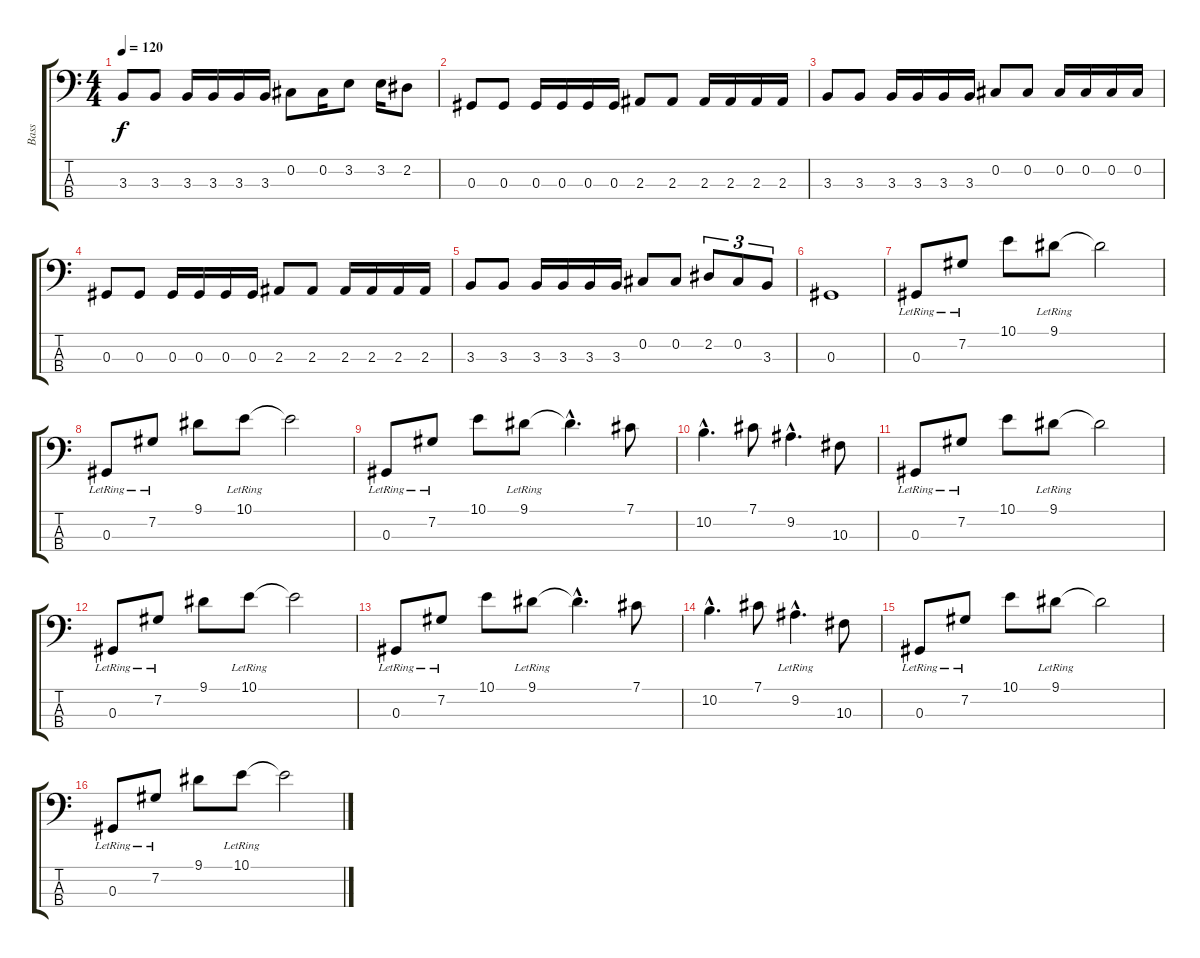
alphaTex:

\track ("Bass" "Bass") {instrument electricbassfinger}
\staff {score tabs}
\tuning (Gb2 Db2 Ab1 Eb1) {hide}
\ts (4 4)
\tempo 120
\clef f4
\ks c
3.3.8{dy f} 3.3.8 3.3.16 3.3.16 3.3.16 3.3.16 0.2.8 0.2.16 3.2.8 3.2.16 2.2.8 |
0.3.8 0.3.8 0.3.16 0.3.16 0.3.16 0.3.16 2.3.8 2.3.8 2.3.16 2.3.16 2.3.16 2.3.16 |
3.3.8 3.3.8 3.3.16 3.3.16 3.3.16 3.3.16 0.2.8 0.2.8 0.2.16 0.2.16 0.2.16 0.2.16 |
0.3.8 0.3.8 0.3.16 0.3.16 0.3.16 0.3.16 2.3.8 2.3.8 2.3.16 2.3.16 2.3.16 2.3.16 |
3.3.8 3.3.8 3.3.16 3.3.16 3.3.16 3.3.16 0.2.8 0.2.8 2.2.8{tu (3 2)} 0.2.8{tu (3 2)} 3.3.8{tu (3 2)} |
0.3.1 |
0.3{lr}.8 7.2{lr}.8 10.1.8 9.1{lr}.8 9.1{t}.2 |
0.3{lr}.8 7.2{lr}.8 9.1.8 10.1{lr}.8 10.1{t}.2 |
0.3{lr}.8 7.2{lr}.8 10.1.8 9.1{lr}.8 9.1{hac t}.4{d} 7.1.8 |
10.2{hac}.4{d} 7.1.8 9.2{hac}.4{d} 10.3.8 |
0.3{lr}.8 7.2{lr}.8 10.1.8 9.1{lr}.8 9.1{t}.2 |
0.3{lr}.8 7.2{lr}.8 9.1.8 10.1{lr}.8 10.1{t}.2 |
0.3{lr}.8 7.2{lr}.8 10.1.8 9.1{lr}.8 9.1{hac t}.4{d} 7.1.8 |
10.2{hac}.4{d} 7.1.8 9.2{hac lr}.4{d} 10.3.8 |
0.3{lr}.8 7.2{lr}.8 10.1.8 9.1{lr}.8 9.1{t}.2 |
0.3{lr}.8 7.2{lr}.8 9.1.8 10.1{lr}.8 10.1{t}.2
